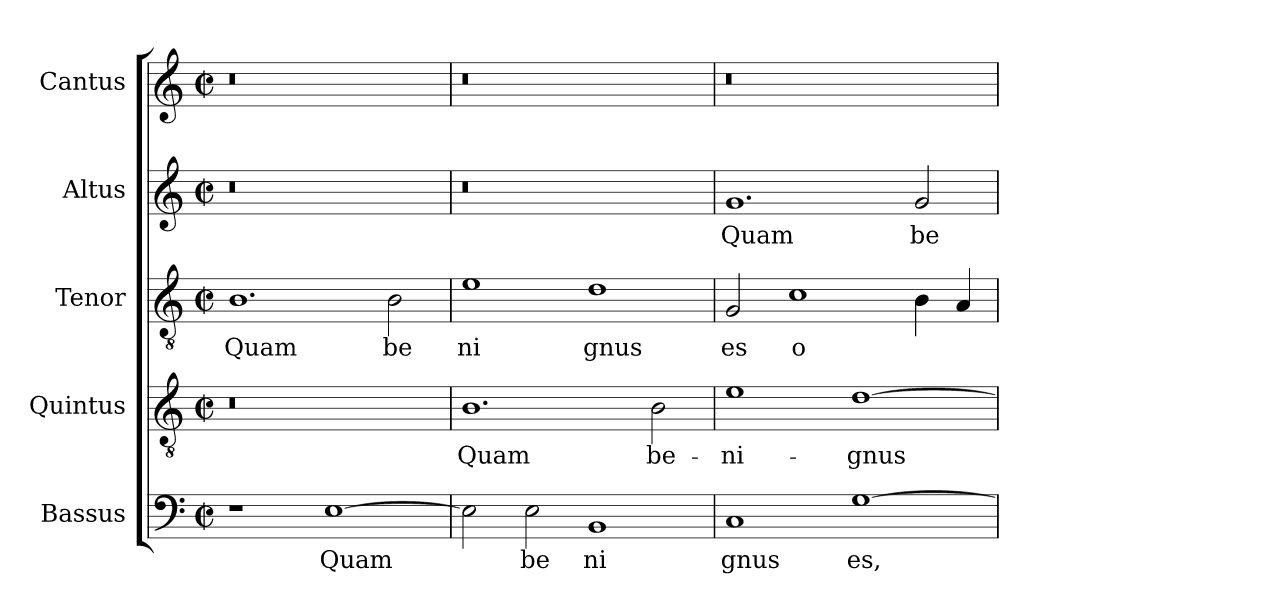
**kern	**text	**kern	**text	**kern	**text	**kern	**text	**kern
*part5	*part5	*part4	*part4	*part3	*part3	*part2	*part2	*part1
*staff5	*staff5	*staff4	*staff4	*staff3	*staff3	*staff2	*staff2	*staff1
*I"Bassus	*	*I"Quintus	*	*I"Tenor	*	*I"Altus	*	*I"Cantus
!!LO:PB:g=z
*stria5	*	*stria5	*	*stria5	*	*stria5	*	*stria5
*clefF4	*	*clefGv2	*	*clefGv2	*	*clefG2	*	*clefG2
*k[]	*	*k[]	*	*k[]	*	*k[]	*	*k[]
*C:	*	*C:	*	*C:	*	*C:	*	*C:
*M2/2	*	*M2/2	*	*M2/2	*	*M2/2	*	*M2/2
*met(c|)	*	*met(c|)	*	*met(c|)	*	*met(c|)	*	*met(c|)
=1	=1	=1	=1	=1	=1	=1	=1	=1
!	!	!	!	!	!LO:LY:b:cj	!	!	!
1r	.	0r	.	1.B	Quam	0r	.	0r
!	!LO:LY:b	!	!	!	!	!	!	!
[>1E	Quam	.	.	.	.	.	.	.
!	!	!	!	!	!LO:LY:b:cj	!	!	!
.	.	.	.	2B\	be	.	.	.
=2	=2	=2	=2	=2	=2	=2	=2	=2
!	!LO:LY:b	!	!LO:LY:b:cj	!	!LO:LY:b:cj	!	!	!
2E\]	.	1.B	Quam	1e	ni	0r	.	0r
!	!LO:LY:b	!	!	!	!	!	!	!
2E\	be	.	.	.	.	.	.	.
!	!LO:LY:b	!	!	!	!LO:LY:b:cj	!	!	!
1BB	ni	.	.	1d	gnus	.	.	.
!	!	!	!LO:LY:b:cj	!	!	!	!	!
.	.	2B\	be-	.	.	.	.	.
=3	=3	=3	=3	=3	=3	=3	=3	=3
!	!LO:LY:b	!	!LO:LY:b:cj	!	!LO:LY:b:cj	!	!LO:LY:b:cj	!
1C	gnus	1e	-ni-	2G/	es	1.g	Quam	0r
!	!	!	!	!	!LO:LY:b:cj	!	!	!
.	.	.	.	1c	o	.	.	.
!	!LO:LY:b	!	!LO:LY:b:cj	!	!	!	!	!
[>1G	es,	[>1d	-gnus	.	.	.	.	.
!	!	!	!	!	!LO:LY:b:cj	!	!LO:LY:b:cj	!
.	.	.	.	4B\	.	2g/	be-	.
!	!	!	!	!	!LO:LY:b:cj	!	!	!
.	.	.	.	4A/	.	.	.	.
=	=	=	=	=	=	=	=	=
*-	*-	*-	*-	*-	*-	*-	*-	*-
